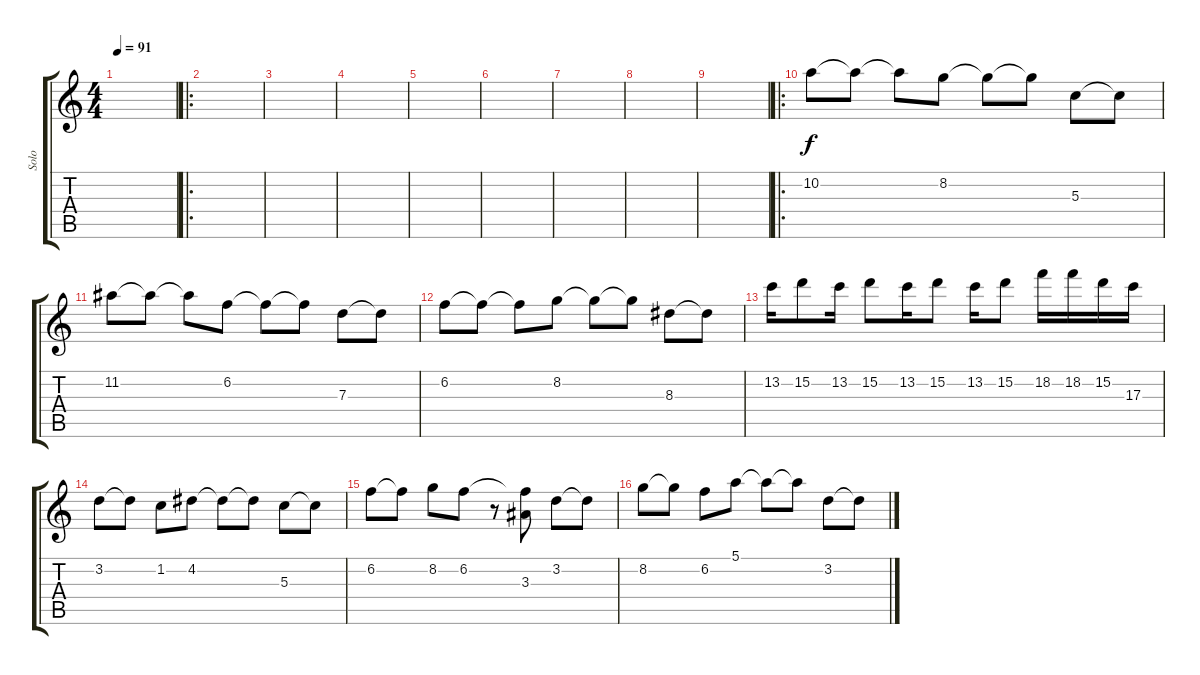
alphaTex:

\track ("Solo" "Solo") {instrument overdrivenguitar}
\staff {score tabs}
\tuning (E4 B3 G3 D3 A2 E2) {hide}
\ts (4 4)
\tempo 91
\clef g2
\ks c
|
\ro
|
|
|
|
|
|
|
|
\ro
10.2.8 10.2{t}.8 10.2{t}.8 8.2.8 8.2{t}.8 8.2{t}.8 5.3.8 5.3{t}.8 |
11.2.8 11.2{t}.8 11.2{t}.8 6.2.8 6.2{t}.8 6.2{t}.8 7.3.8 7.3{t}.8 |
6.2.8 6.2{t}.8 6.2{t}.8 8.2.8 8.2{t}.8 8.2{t}.8 8.3.8 8.3{t}.8 |
13.2.16 15.2.8 13.2.16 15.2.8 13.2.16 15.2.8 13.2.16 15.2.8 18.2.16 18.2.16 15.2.16 17.3.16 |
3.2.8 3.2{t}.8 1.2.8 4.2.8 4.2{t}.8 4.2{t}.8 5.3.8 5.3{t}.8 |
6.2.8 6.2{t}.8 8.2.8 6.2.8 r.8 (6.2{t} 3.3).8 3.2.8 3.2{t}.8 |
8.2.8 8.2{t}.8 6.2.8 5.1.8 5.1{t}.8 5.1{t}.8 3.2.8 3.2{t}.8
